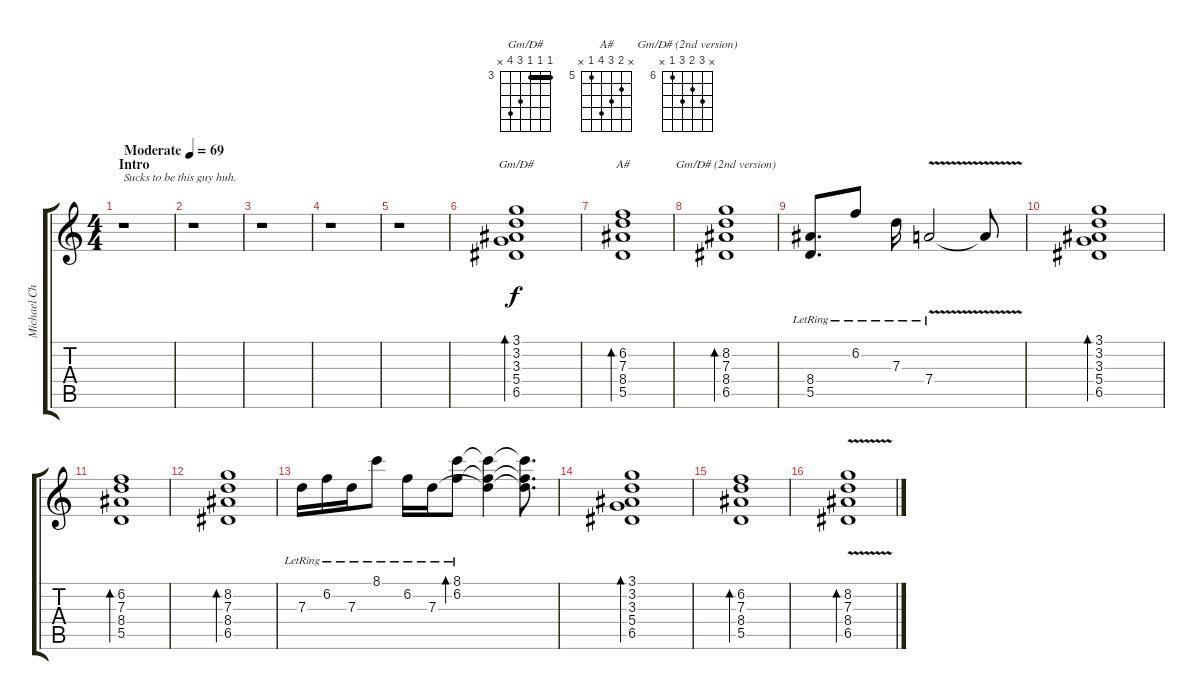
\track ("Michael Chaves" "Michael Ch") {instrument electricguitarclean}
\staff {score tabs}
\tuning (E4 B3 G3 D3 A2 E2) {hide}
\chord ("Gm/D#" 3 3 3 5 6 x) {firstfret 3 barre 3}
\chord ("A#" x 6 7 8 5 x) {firstfret 5}
\chord ("Gm/D# (2nd version)" x 8 7 8 6 x) {firstfret 6}
\ts (4 4)
\section ("" "Intro")
\tempo (69 "Moderate")
\clef g2
\ks c
r.1{txt "Sucks to be this guy huh." dy f instrument electricguitarclean} |
r.1 |
r.1 |
r.1 |
r.1 |
(3.1 3.2 3.3 5.4 6.5).1{bd 240 ch "Gm/D#"} |
(6.2 7.3 8.4 5.5).1{bd 240 ch "A#"} |
(8.2 7.3 8.4 6.5).1{bd 240 ch "Gm/D# (2nd version)"} |
(8.4{lr} 5.5{lr}).8{d} 6.2{lr}.8 7.3{lr}.16 7.4{v lr}.2 7.4{t}.8 |
(3.1 3.2 3.3 5.4 6.5).1{bd 240} |
(6.2 7.3 8.4 5.5).1{bd 240} |
(8.2 7.3 8.4 6.5).1{bd 240} |
7.3{lr}.16 6.2{lr}.16 7.3{lr}.16 8.1{lr}.8 6.2{lr}.16 7.3{lr}.16 (8.1{lr} 6.2{lr}).8{bd 240} (8.1{t} 6.2{t} 7.3{t}).4 (8.1{t} 6.2{t} 7.3{t}).8{d} |
(3.1 3.2 3.3 5.4 6.5).1{bd 240} |
(6.2 7.3 8.4 5.5).1{bd 240} |
(8.2 7.3 8.4{v} 6.5).1{bd 240}
